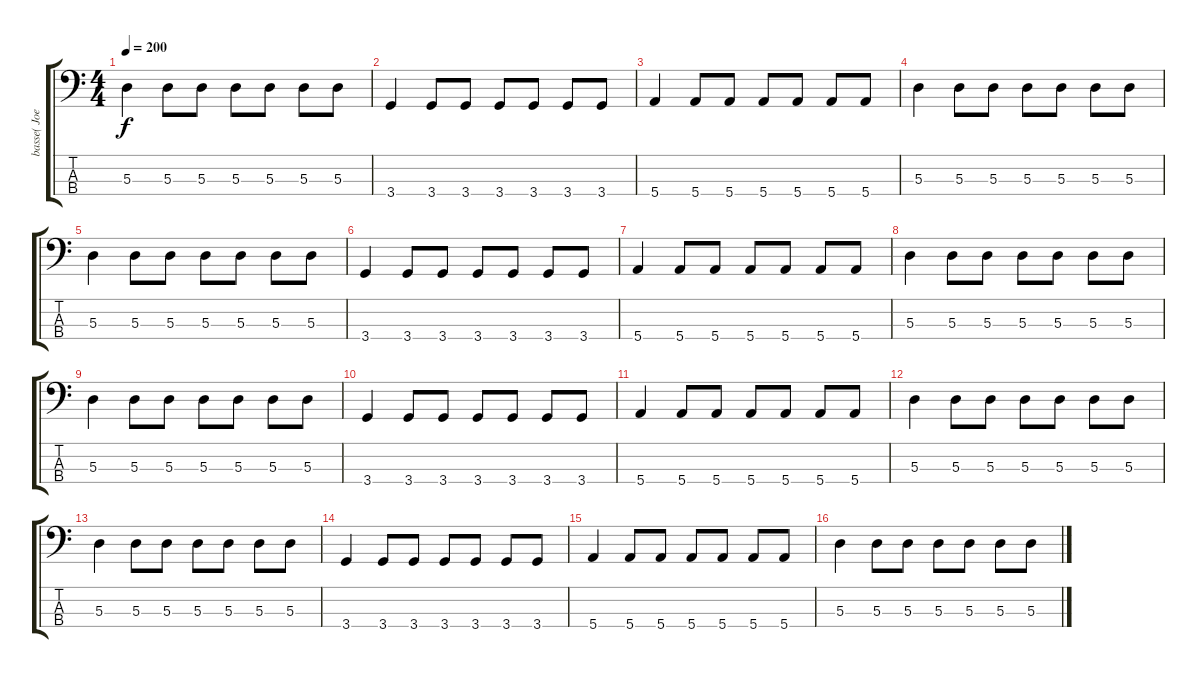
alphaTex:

\track ("basse( Joe Bastard )" "basse( Joe") {instrument electricbasspick}
\staff {score tabs}
\tuning (G2 D2 A1 E1) {hide}
\ts (4 4)
\tempo 200
\clef f4
\ks c
5.3.4{dy f} 5.3.8 5.3.8 5.3.8 5.3.8 5.3.8 5.3.8 |
3.4.4 3.4.8 3.4.8 3.4.8 3.4.8 3.4.8 3.4.8 |
5.4.4 5.4.8 5.4.8 5.4.8 5.4.8 5.4.8 5.4.8 |
5.3.4 5.3.8 5.3.8 5.3.8 5.3.8 5.3.8 5.3.8 |
5.3.4 5.3.8 5.3.8 5.3.8 5.3.8 5.3.8 5.3.8 |
3.4.4 3.4.8 3.4.8 3.4.8 3.4.8 3.4.8 3.4.8 |
5.4.4 5.4.8 5.4.8 5.4.8 5.4.8 5.4.8 5.4.8 |
5.3.4 5.3.8 5.3.8 5.3.8 5.3.8 5.3.8 5.3.8 |
5.3.4 5.3.8 5.3.8 5.3.8 5.3.8 5.3.8 5.3.8 |
3.4.4 3.4.8 3.4.8 3.4.8 3.4.8 3.4.8 3.4.8 |
5.4.4 5.4.8 5.4.8 5.4.8 5.4.8 5.4.8 5.4.8 |
5.3.4 5.3.8 5.3.8 5.3.8 5.3.8 5.3.8 5.3.8 |
5.3.4 5.3.8 5.3.8 5.3.8 5.3.8 5.3.8 5.3.8 |
3.4.4 3.4.8 3.4.8 3.4.8 3.4.8 3.4.8 3.4.8 |
5.4.4 5.4.8 5.4.8 5.4.8 5.4.8 5.4.8 5.4.8 |
5.3.4 5.3.8 5.3.8 5.3.8 5.3.8 5.3.8 5.3.8
